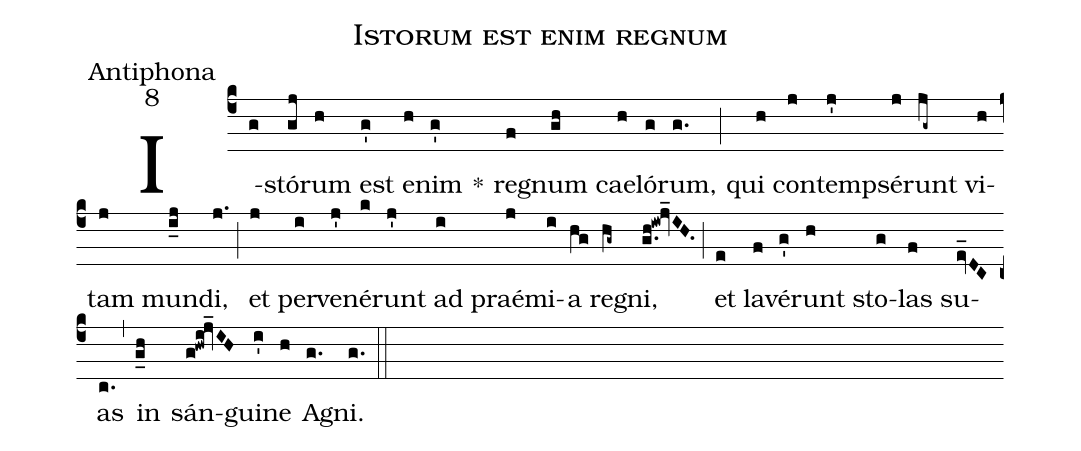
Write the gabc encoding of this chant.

name:Istorum est enim regnum;
office-part:Antiphona;
mode:8;
%%
(c4) I(g)stó(gj)rum(h) est(g') e(h)nim(g') *() re(f)gnum(gh) cae(h)ló(g)rum,(g.) (;) qui(h) con(j)tem(j')psé(j)runt(jg~) vi(h)tam(j) mun(i_j)di,(j.) (;) et(j) per(i)ve(j')né(k)runt(j') ad(i) praé(j)mi(i)a(hg) re(hg~)gni,(g.h!iw!jv_IH.) (;) et(e) la(f)vé(g')runt(h) sto(g)las(f) su(ev_DC)as(c.) (,) in(g_h) sán(g!hwi!jv_IH)gui(i')ne(h) A(g.)gni.(g.) (::)
